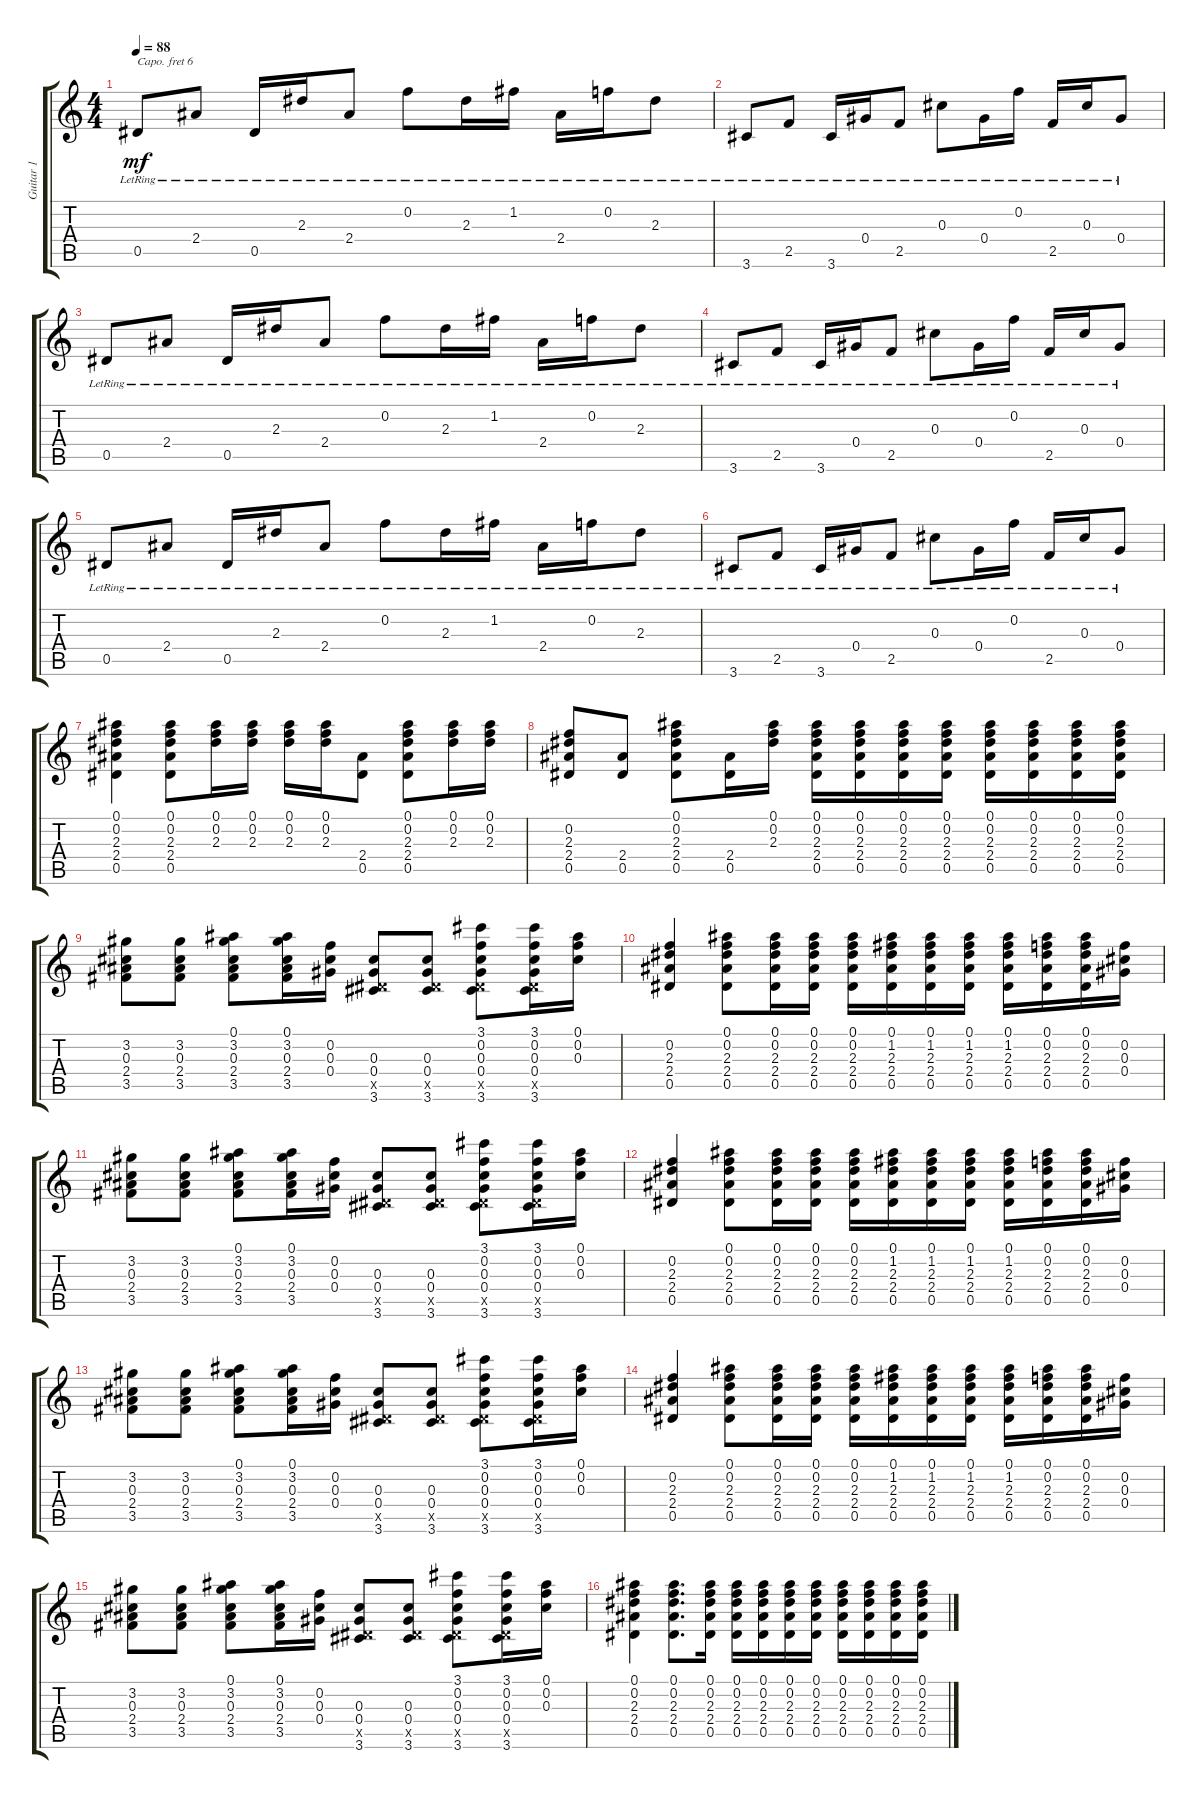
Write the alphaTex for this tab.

\track ("Guitar 1" "Guitar 1") {instrument acousticguitarsteel}
\staff {score tabs}
\capo 6
\tuning (E4 B3 G3 D3 A2 E2) {hide}
\ts (4 4)
\tempo 88
\clef g2
\ks c
0.5{lr}.8{dy mf} 2.4{lr}.8 0.5{lr}.16 2.3{lr}.16 2.4{lr}.8 0.2{lr}.8 2.3{lr}.16 1.2{lr}.16 2.4{lr}.16 0.2{lr}.16 2.3{lr}.8 |
3.6{lr}.8 2.5{lr}.8 3.6{lr}.16 0.4{lr}.16 2.5{lr}.8 0.3{lr}.8 0.4{lr}.16 0.2{lr}.16 2.5{lr}.16 0.3{lr}.16 0.4{lr}.8 |
0.5{lr}.8 2.4{lr}.8 0.5{lr}.16 2.3{lr}.16 2.4{lr}.8 0.2{lr}.8 2.3{lr}.16 1.2{lr}.16 2.4{lr}.16 0.2{lr}.16 2.3{lr}.8 |
3.6{lr}.8 2.5{lr}.8 3.6{lr}.16 0.4{lr}.16 2.5{lr}.8 0.3{lr}.8 0.4{lr}.16 0.2{lr}.16 2.5{lr}.16 0.3{lr}.16 0.4{lr}.8 |
0.5{lr}.8 2.4{lr}.8 0.5{lr}.16 2.3{lr}.16 2.4{lr}.8 0.2{lr}.8 2.3{lr}.16 1.2{lr}.16 2.4{lr}.16 0.2{lr}.16 2.3{lr}.8 |
3.6{lr}.8 2.5{lr}.8 3.6{lr}.16 0.4{lr}.16 2.5{lr}.8 0.3{lr}.8 0.4{lr}.16 0.2{lr}.16 2.5{lr}.16 0.3{lr}.16 0.4{lr}.8 |
(0.1 0.2 2.3 2.4 0.5).4 (0.1 0.2 2.3 2.4 0.5).8 (0.1 0.2 2.3).16 (0.1 0.2 2.3).16 (0.1 0.2 2.3).16 (0.1 0.2 2.3).16 (2.4 0.5).8 (0.1 0.2 2.3 2.4 0.5).8 (0.1 0.2 2.3).16 (0.1 0.2 2.3).16 |
(0.2 2.3 2.4 0.5).8 (2.4 0.5).8 (0.1 0.2 2.3 2.4 0.5).8 (2.4 0.5).16 (0.1 0.2 2.3).16 (0.1 0.2 2.3 2.4 0.5).16 (0.1 0.2 2.3 2.4 0.5).16 (0.1 0.2 2.3 2.4 0.5).16 (0.1 0.2 2.3 2.4 0.5).16 (0.1 0.2 2.3 2.4 0.5).16 (0.1 0.2 2.3 2.4 0.5).16 (0.1 0.2 2.3 2.4 0.5).16 (0.1 0.2 2.3 2.4 0.5).16 |
(3.2 0.3 2.4 3.5).8 (3.2 0.3 2.4 3.5).8 (0.1 3.2 0.3 2.4 3.5).8 (0.1 3.2 0.3 2.4 3.5).16 (0.2 0.3 0.4).16 (0.3 0.4 0.5{x} 3.6).8 (0.3 0.4 0.5{x} 3.6).8 (3.1 0.2 0.3 0.4 0.5{x} 3.6).8 (3.1 0.2 0.3 0.4 0.5{x} 3.6).16 (0.1 0.2 0.3).16 |
(0.2 2.3 2.4 0.5).4 (0.1 0.2 2.3 2.4 0.5).8 (0.1 0.2 2.3 2.4 0.5).16 (0.1 0.2 2.3 2.4 0.5).16 (0.1 0.2 2.3 2.4 0.5).16 (0.1 1.2 2.3 2.4 0.5).16 (0.1 1.2 2.3 2.4 0.5).16 (0.1 1.2 2.3 2.4 0.5).16 (0.1 1.2 2.3 2.4 0.5).16 (0.1 0.2 2.3 2.4 0.5).16 (0.1 0.2 2.3 2.4 0.5).16 (0.2 0.3 0.4).16 |
(3.2 0.3 2.4 3.5).8 (3.2 0.3 2.4 3.5).8 (0.1 3.2 0.3 2.4 3.5).8 (0.1 3.2 0.3 2.4 3.5).16 (0.2 0.3 0.4).16 (0.3 0.4 0.5{x} 3.6).8 (0.3 0.4 0.5{x} 3.6).8 (3.1 0.2 0.3 0.4 0.5{x} 3.6).8 (3.1 0.2 0.3 0.4 0.5{x} 3.6).16 (0.1 0.2 0.3).16 |
(0.2 2.3 2.4 0.5).4 (0.1 0.2 2.3 2.4 0.5).8 (0.1 0.2 2.3 2.4 0.5).16 (0.1 0.2 2.3 2.4 0.5).16 (0.1 0.2 2.3 2.4 0.5).16 (0.1 1.2 2.3 2.4 0.5).16 (0.1 1.2 2.3 2.4 0.5).16 (0.1 1.2 2.3 2.4 0.5).16 (0.1 1.2 2.3 2.4 0.5).16 (0.1 0.2 2.3 2.4 0.5).16 (0.1 0.2 2.3 2.4 0.5).16 (0.2 0.3 0.4).16 |
(3.2 0.3 2.4 3.5).8 (3.2 0.3 2.4 3.5).8 (0.1 3.2 0.3 2.4 3.5).8 (0.1 3.2 0.3 2.4 3.5).16 (0.2 0.3 0.4).16 (0.3 0.4 0.5{x} 3.6).8 (0.3 0.4 0.5{x} 3.6).8 (3.1 0.2 0.3 0.4 0.5{x} 3.6).8 (3.1 0.2 0.3 0.4 0.5{x} 3.6).16 (0.1 0.2 0.3).16 |
(0.2 2.3 2.4 0.5).4 (0.1 0.2 2.3 2.4 0.5).8 (0.1 0.2 2.3 2.4 0.5).16 (0.1 0.2 2.3 2.4 0.5).16 (0.1 0.2 2.3 2.4 0.5).16 (0.1 1.2 2.3 2.4 0.5).16 (0.1 1.2 2.3 2.4 0.5).16 (0.1 1.2 2.3 2.4 0.5).16 (0.1 1.2 2.3 2.4 0.5).16 (0.1 0.2 2.3 2.4 0.5).16 (0.1 0.2 2.3 2.4 0.5).16 (0.2 0.3 0.4).16 |
(3.2 0.3 2.4 3.5).8 (3.2 0.3 2.4 3.5).8 (0.1 3.2 0.3 2.4 3.5).8 (0.1 3.2 0.3 2.4 3.5).16 (0.2 0.3 0.4).16 (0.3 0.4 0.5{x} 3.6).8 (0.3 0.4 0.5{x} 3.6).8 (3.1 0.2 0.3 0.4 0.5{x} 3.6).8 (3.1 0.2 0.3 0.4 0.5{x} 3.6).16 (0.1 0.2 0.3).16 |
(0.1 0.2 2.3 2.4 0.5).4 (0.1 0.2 2.3 2.4 0.5).8{d} (0.1 0.2 2.3 2.4 0.5).16 (0.1 0.2 2.3 2.4 0.5).16 (0.1 0.2 2.3 2.4 0.5).16 (0.1 0.2 2.3 2.4 0.5).16 (0.1 0.2 2.3 2.4 0.5).16 (0.1 0.2 2.3 2.4 0.5).16 (0.1 0.2 2.3 2.4 0.5).16 (0.1 0.2 2.3 2.4 0.5).16 (0.1 0.2 2.3 2.4 0.5).16
